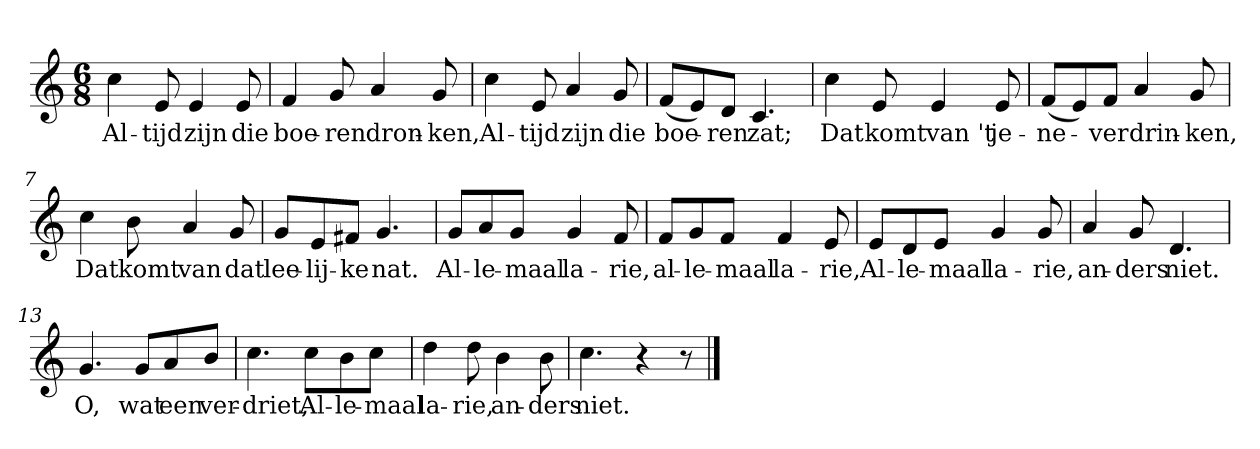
**kern	**text
*part1	*part1
*staff1	*staff1
*clefG2	*
*k[]	*
*C:	*
*M6/8	*
*MM120	*
=1	=1
4cc	Al-
8e	-tijd
4e	zijn
8e	die
=2	=2
4f	boe-
8g	-ren
4a	dron-
8g	-ken,
=3	=3
4cc	Al-
8e	-tijd
4a	zijn
8g	die
=4	=4
(8f/L	boe-
8e/)	.
8d/J	-ren
4.c	zat;
=5	=5
4cc	Dat
8e	komt
4e	van 't
8e	je-
=6	=6
(8f/L	-ne-
8e/)	.
8f/J	-ver
4a	drin-
8g	-ken,
=7	=7
4cc	Dat
8b	komt
4a	van
8g	dat
=8	=8
8g/L	lee-
8e/	-lij-
8f#X/J	-ke
4.g	nat.
=9	=9
8g/L	Al-
8a/	-le-
8g/J	-maal
4g	la-
8f	-rie,
=10	=10
8f/L	al-
8g/	-le-
8f/J	-maal
4f	la-
8e	-rie,
=11	=11
8e/L	Al-
8d/	-le-
8e/J	-maal
4g	la-
8g	-rie,
=12	=12
4a	an-
8g	-ders
4.d	niet.
=13	=13
4.g	O,
8g/L	wat
8a/	een
8b/J	ver-
=14	=14
4.cc	-driet,
8cc\L	Al-
8b\	-le-
8cc\J	-maal
=15	=15
4dd	la-
8dd	-rie,
4b	an-
8b	-ders
=16	=16
4.cc	niet.
4r	.
8r	.
==	==
*-	*-
